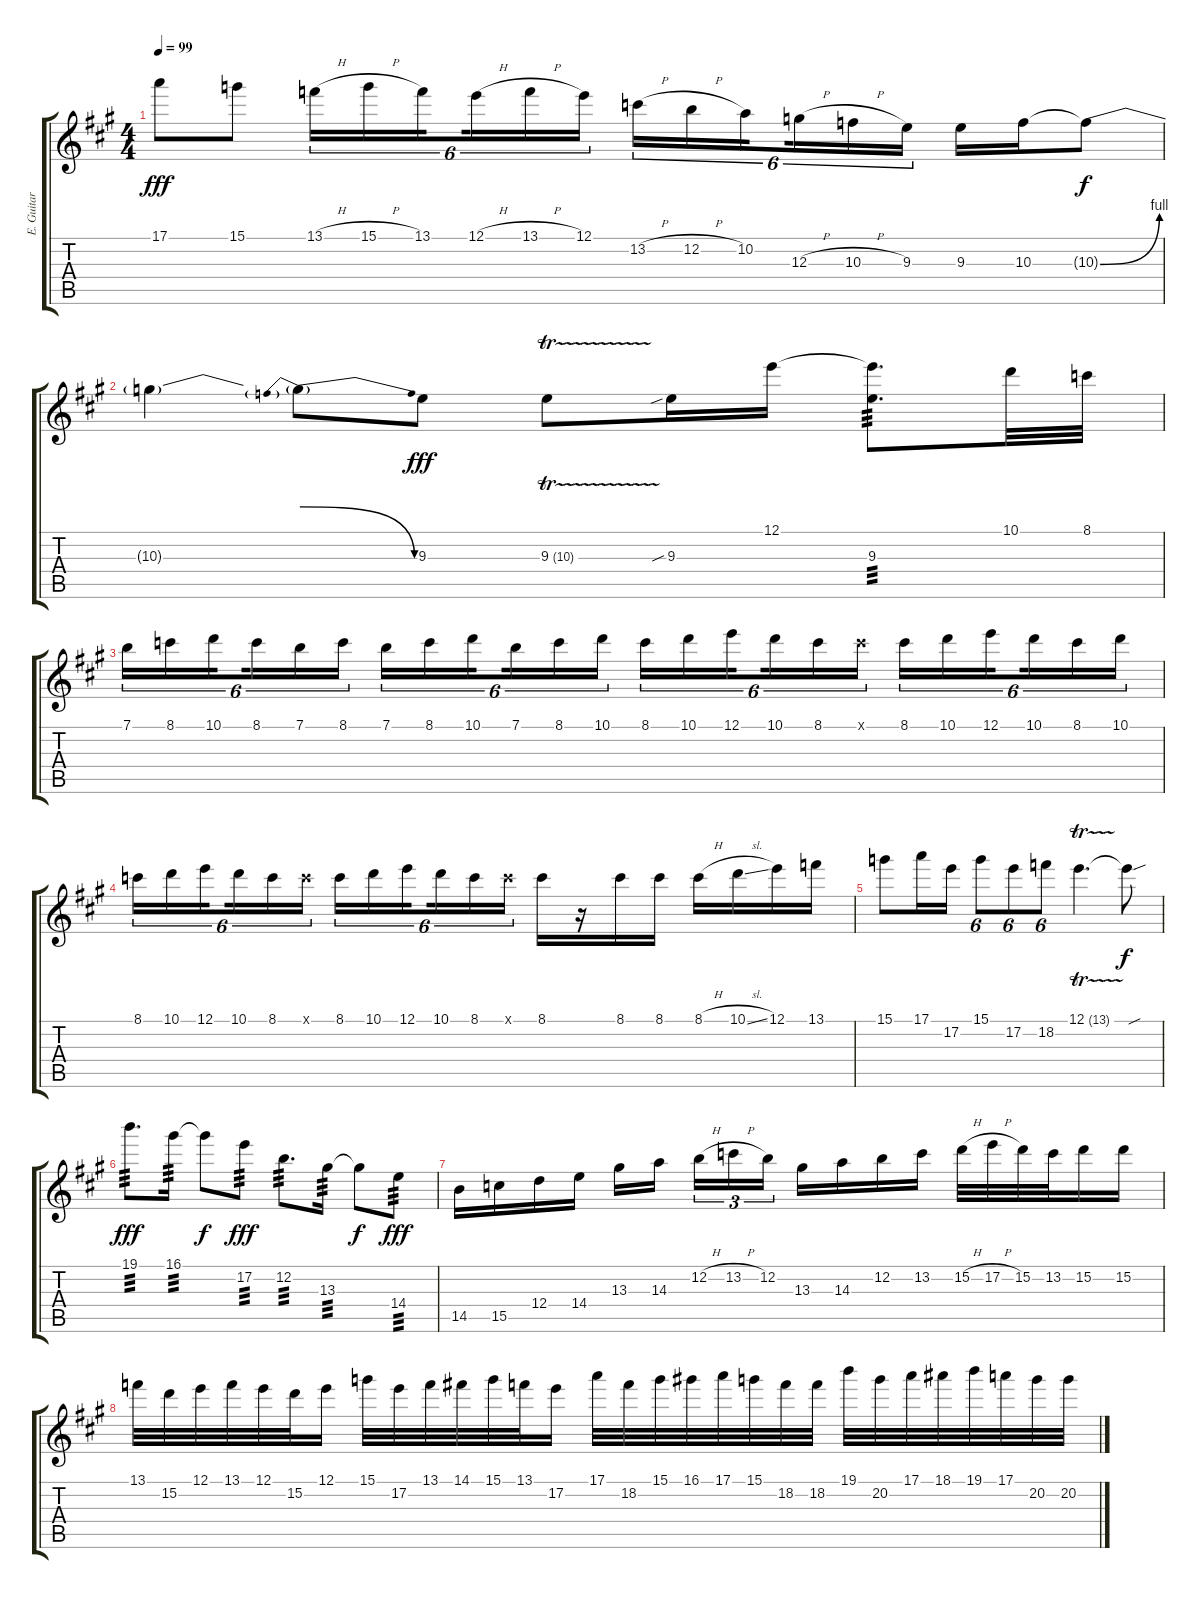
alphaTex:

\track ("E. Guitar III" "E. Guitar ") {instrument overdrivenguitar}
\staff {score tabs}
\tuning (E4 B3 G3 D3 A2 E2) {hide}
\ts (4 4)
\tempo 99
\clef g2
\ks a
17.1.8{dy fff} 15.1.8 13.1{h}.16{tu (6 4)} 15.1{h}.16{tu (6 4)} 13.1.16{tu (6 4) beam splitsecondary} 12.1{h}.16{tu (6 4)} 13.1{h}.16{tu (6 4)} 12.1.16{tu (6 4)} 13.2{h}.16{tu (6 4)} 12.2{h}.16{tu (6 4)} 10.2.16{tu (6 4) beam splitsecondary} 12.3{h}.16{tu (6 4)} 10.3{h}.16{tu (6 4)} 9.3.16{tu (6 4)} 9.3.16 10.3.16 10.3{be (bend 0 0 60 4) t}.8{dy f} |
10.3{t}.4 10.3{be (prebendrelease 0 4 60 0) t}.8 9.3.8{dy fff} 9.3{tr (10 32)}.8 9.3{sib}.16 12.1.16 (12.1{t} 9.3).8{d tp 3} 10.1.32 8.1.32 |
7.1.16{tu (6 4)} 8.1.16{tu (6 4)} 10.1.16{tu (6 4) beam splitsecondary} 8.1.16{tu (6 4)} 7.1.16{tu (6 4)} 8.1.16{tu (6 4)} 7.1.16{tu (6 4)} 8.1.16{tu (6 4)} 10.1.16{tu (6 4) beam splitsecondary} 7.1.16{tu (6 4)} 8.1.16{tu (6 4)} 10.1.16{tu (6 4)} 8.1.16{tu (6 4)} 10.1.16{tu (6 4)} 12.1.16{tu (6 4) beam splitsecondary} 10.1.16{tu (6 4)} 8.1.16{tu (6 4)} 8.1{x}.16{tu (6 4)} 8.1.16{tu (6 4)} 10.1.16{tu (6 4)} 12.1.16{tu (6 4) beam splitsecondary} 10.1.16{tu (6 4)} 8.1.16{tu (6 4)} 10.1.16{tu (6 4)} |
8.1.16{tu (6 4)} 10.1.16{tu (6 4)} 12.1.16{tu (6 4) beam splitsecondary} 10.1.16{tu (6 4)} 8.1.16{tu (6 4)} 8.1{x}.16{tu (6 4)} 8.1.16{tu (6 4)} 10.1.16{tu (6 4)} 12.1.16{tu (6 4) beam splitsecondary} 10.1.16{tu (6 4)} 8.1.16{tu (6 4)} 8.1{x}.16{tu (6 4)} 8.1.16 r.16 8.1.16 8.1.16 8.1{h}.16 10.1{sl}.16 12.1.16 13.1.16 |
15.1.8 17.1.16 17.2.16 15.1.8{tu (6 4)} 17.2.8{tu (6 4)} 18.2.8{tu (6 4)} 12.1{tr (13 32)}.4{d} 12.1{sou t}.8{dy f} |
19.1.8{d tp 3 dy fff} 16.1.16{tp 3} 16.1{t}.8{dy f} 17.2.8{tp 3 dy fff} 12.2.8{d tp 3} 13.3.16{tp 3} 13.3{t}.8{dy f} 14.4.8{tp 3 dy fff} |
14.5.16 15.5.16 12.4.16 14.4.16 13.3.16 14.3.16{beam splitsecondary} 12.2{h}.16{tu (3 2)} 13.2{h}.16{tu (3 2)} 12.2.16{tu (3 2)} 13.3.16 14.3.16 12.2.16 13.2.16 15.2{h}.32 17.2{h}.32 15.2.32 13.2.32 15.2.16 15.2.16 |
13.1.32 15.2.32 12.1.32 13.1.32 12.1.32 15.2.32 12.1.16 15.1.32 17.2.32 13.1.32 14.1.32 15.1.32 13.1.32 17.2.16 17.1.32 18.2.32 15.1.32 16.1.32 17.1.32 15.1.32 18.2.32 18.2.32 19.1.32 20.2.32 17.1.32 18.1.32 19.1.32 17.1.32 20.2.32 20.2.32
